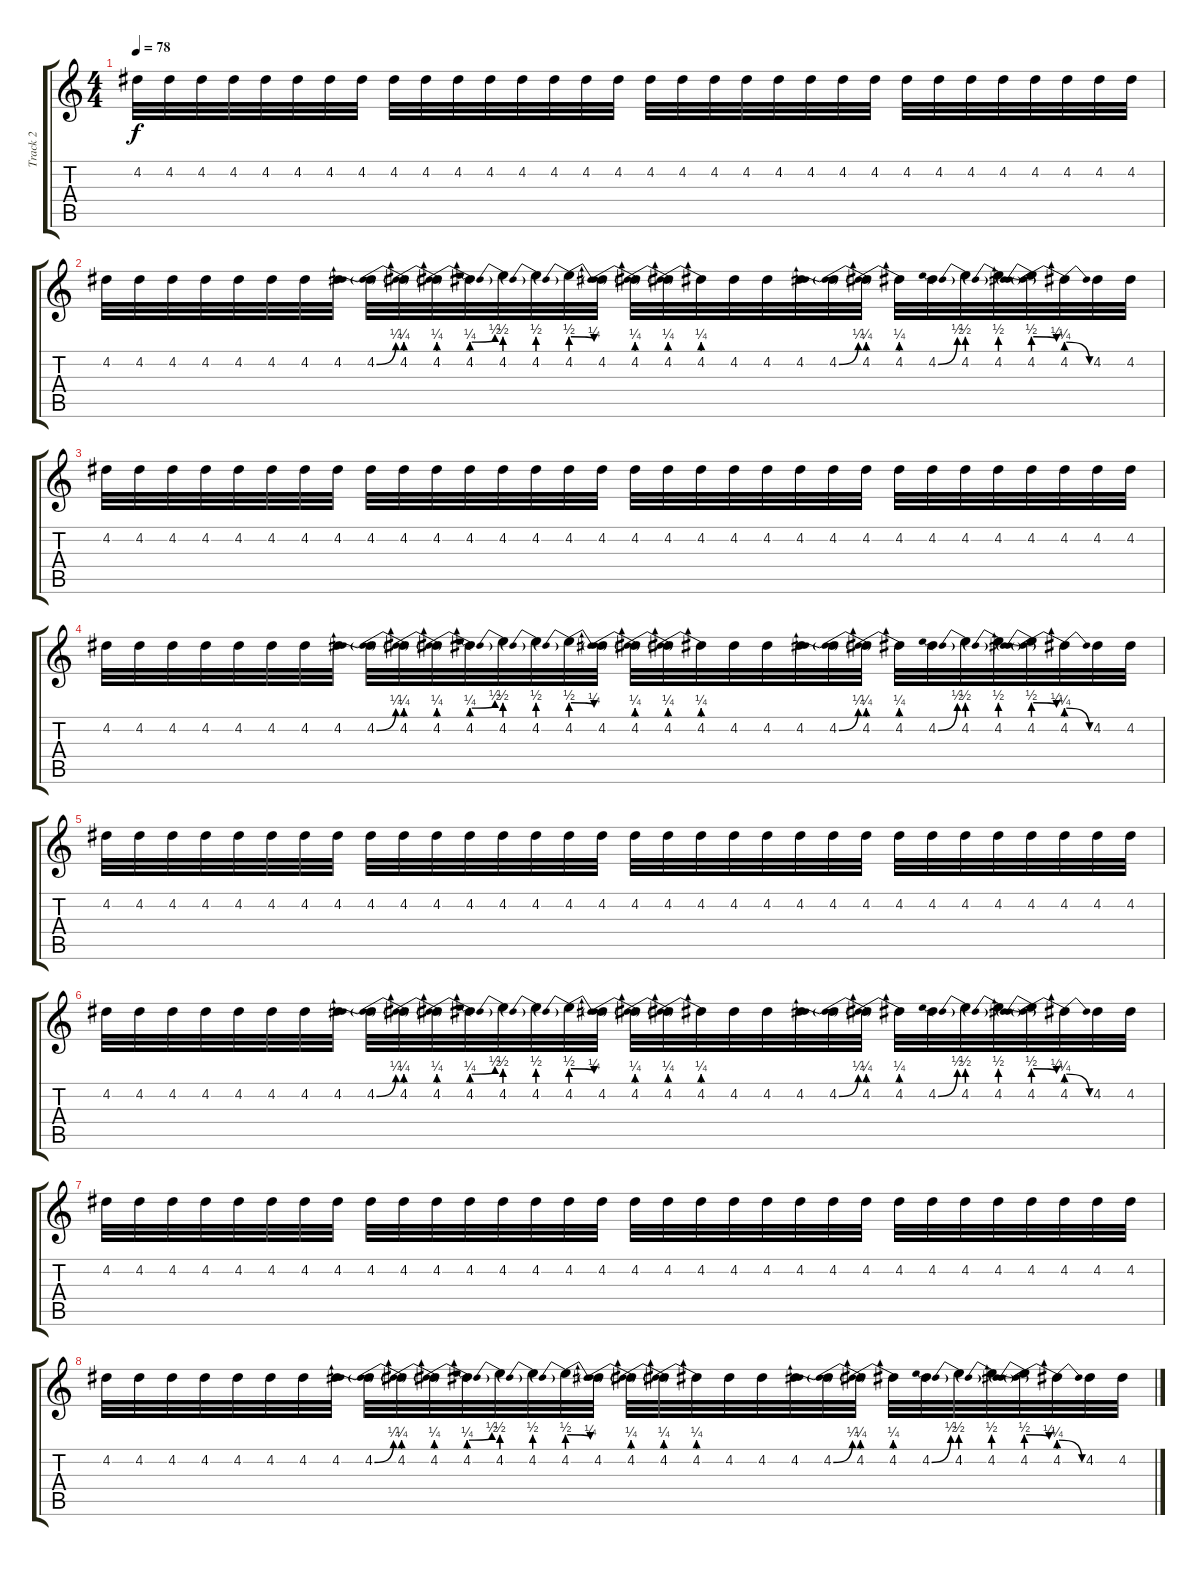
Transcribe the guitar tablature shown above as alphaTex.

\track ("Track 2" "Track 2") {instrument distortionguitar}
\staff {score tabs}
\tuning (E4 B3 G3 D3 A2 E2) {hide}
\ts (4 4)
\tempo 78
\clef g2
\ks c
4.2.32{dy f} 4.2.32 4.2.32 4.2.32 4.2.32 4.2.32 4.2.32 4.2.32 4.2.32 4.2.32 4.2.32 4.2.32 4.2.32 4.2.32 4.2.32 4.2.32 4.2.32 4.2.32 4.2.32 4.2.32 4.2.32 4.2.32 4.2.32 4.2.32 4.2.32 4.2.32 4.2.32 4.2.32 4.2.32 4.2.32 4.2.32 4.2.32 |
4.2.32 4.2.32 4.2.32 4.2.32 4.2.32 4.2.32 4.2.32 4.2.32 4.2{be (bend 0 0 60 1)}.32 4.2{be (prebend 0 1 60 1)}.32 4.2{be (prebend 0 1 60 1)}.32 4.2{be (prebendbend 0 1 60 2)}.32 4.2{be (prebend 0 2 60 2)}.32 4.2{be (prebend 0 2 60 2)}.32 4.2{be (prebendrelease 0 2 60 1)}.32 4.2.32 4.2{be (prebend 0 1 60 1)}.32 4.2{be (prebend 0 1 60 1)}.32 4.2{be (prebend 0 1 60 1)}.32 4.2.32 4.2.32 4.2.32 4.2{be (bend 0 0 60 1)}.32 4.2{be (prebend 0 1 60 1)}.32 4.2{be (prebend 0 1 60 1)}.32 4.2{be (bend 0 0 60 2)}.32 4.2{be (prebend 0 2 60 2)}.32 4.2{be (prebend 0 2 60 2)}.32 4.2{be (prebendrelease 0 2 60 1)}.32 4.2{be (prebendrelease 0 1 60 0)}.32 4.2.32 4.2.32 |
4.2.32 4.2.32 4.2.32 4.2.32 4.2.32 4.2.32 4.2.32 4.2.32 4.2.32 4.2.32 4.2.32 4.2.32 4.2.32 4.2.32 4.2.32 4.2.32 4.2.32 4.2.32 4.2.32 4.2.32 4.2.32 4.2.32 4.2.32 4.2.32 4.2.32 4.2.32 4.2.32 4.2.32 4.2.32 4.2.32 4.2.32 4.2.32 |
4.2.32 4.2.32 4.2.32 4.2.32 4.2.32 4.2.32 4.2.32 4.2.32 4.2{be (bend 0 0 60 1)}.32 4.2{be (prebend 0 1 60 1)}.32 4.2{be (prebend 0 1 60 1)}.32 4.2{be (prebendbend 0 1 60 2)}.32 4.2{be (prebend 0 2 60 2)}.32 4.2{be (prebend 0 2 60 2)}.32 4.2{be (prebendrelease 0 2 60 1)}.32 4.2.32 4.2{be (prebend 0 1 60 1)}.32 4.2{be (prebend 0 1 60 1)}.32 4.2{be (prebend 0 1 60 1)}.32 4.2.32 4.2.32 4.2.32 4.2{be (bend 0 0 60 1)}.32 4.2{be (prebend 0 1 60 1)}.32 4.2{be (prebend 0 1 60 1)}.32 4.2{be (bend 0 0 60 2)}.32 4.2{be (prebend 0 2 60 2)}.32 4.2{be (prebend 0 2 60 2)}.32 4.2{be (prebendrelease 0 2 60 1)}.32 4.2{be (prebendrelease 0 1 60 0)}.32 4.2.32 4.2.32 |
4.2.32 4.2.32 4.2.32 4.2.32 4.2.32 4.2.32 4.2.32 4.2.32 4.2.32 4.2.32 4.2.32 4.2.32 4.2.32 4.2.32 4.2.32 4.2.32 4.2.32 4.2.32 4.2.32 4.2.32 4.2.32 4.2.32 4.2.32 4.2.32 4.2.32 4.2.32 4.2.32 4.2.32 4.2.32 4.2.32 4.2.32 4.2.32 |
4.2.32 4.2.32 4.2.32 4.2.32 4.2.32 4.2.32 4.2.32 4.2.32 4.2{be (bend 0 0 60 1)}.32 4.2{be (prebend 0 1 60 1)}.32 4.2{be (prebend 0 1 60 1)}.32 4.2{be (prebendbend 0 1 60 2)}.32 4.2{be (prebend 0 2 60 2)}.32 4.2{be (prebend 0 2 60 2)}.32 4.2{be (prebendrelease 0 2 60 1)}.32 4.2.32 4.2{be (prebend 0 1 60 1)}.32 4.2{be (prebend 0 1 60 1)}.32 4.2{be (prebend 0 1 60 1)}.32 4.2.32 4.2.32 4.2.32 4.2{be (bend 0 0 60 1)}.32 4.2{be (prebend 0 1 60 1)}.32 4.2{be (prebend 0 1 60 1)}.32 4.2{be (bend 0 0 60 2)}.32 4.2{be (prebend 0 2 60 2)}.32 4.2{be (prebend 0 2 60 2)}.32 4.2{be (prebendrelease 0 2 60 1)}.32 4.2{be (prebendrelease 0 1 60 0)}.32 4.2.32 4.2.32 |
4.2.32 4.2.32 4.2.32 4.2.32 4.2.32 4.2.32 4.2.32 4.2.32 4.2.32 4.2.32 4.2.32 4.2.32 4.2.32 4.2.32 4.2.32 4.2.32 4.2.32 4.2.32 4.2.32 4.2.32 4.2.32 4.2.32 4.2.32 4.2.32 4.2.32 4.2.32 4.2.32 4.2.32 4.2.32 4.2.32 4.2.32 4.2.32 |
4.2.32 4.2.32 4.2.32 4.2.32 4.2.32 4.2.32 4.2.32 4.2.32 4.2{be (bend 0 0 60 1)}.32 4.2{be (prebend 0 1 60 1)}.32 4.2{be (prebend 0 1 60 1)}.32 4.2{be (prebendbend 0 1 60 2)}.32 4.2{be (prebend 0 2 60 2)}.32 4.2{be (prebend 0 2 60 2)}.32 4.2{be (prebendrelease 0 2 60 1)}.32 4.2.32 4.2{be (prebend 0 1 60 1)}.32 4.2{be (prebend 0 1 60 1)}.32 4.2{be (prebend 0 1 60 1)}.32 4.2.32 4.2.32 4.2.32 4.2{be (bend 0 0 60 1)}.32 4.2{be (prebend 0 1 60 1)}.32 4.2{be (prebend 0 1 60 1)}.32 4.2{be (bend 0 0 60 2)}.32 4.2{be (prebend 0 2 60 2)}.32 4.2{be (prebend 0 2 60 2)}.32 4.2{be (prebendrelease 0 2 60 1)}.32 4.2{be (prebendrelease 0 1 60 0)}.32 4.2.32 4.2.32
